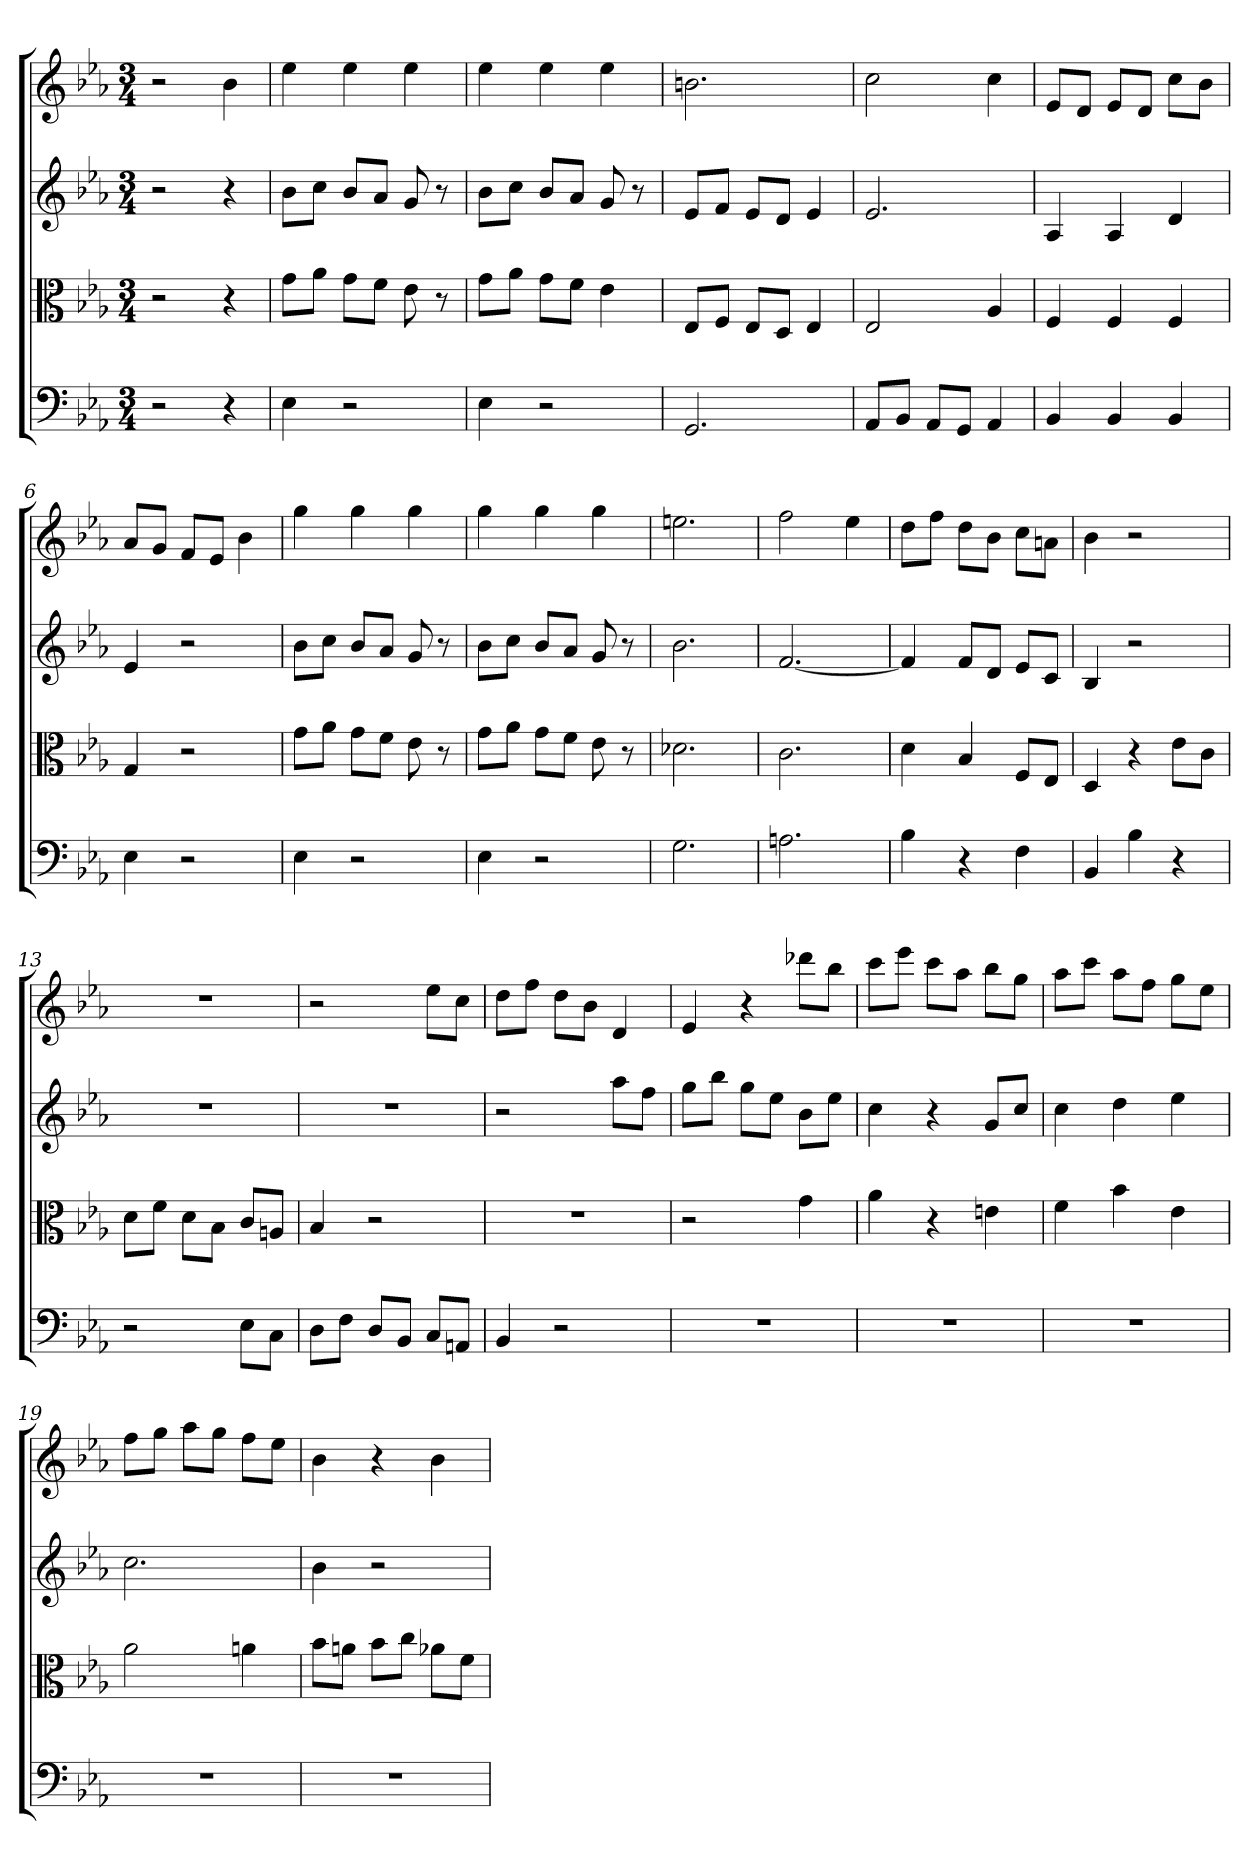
**kern	**kern	**kern	**kern
*part4	*part3	*part2	*part1
*staff4	*staff3	*staff2	*staff1
*clefF4	*clefC3	*	*
*k[b-e-a-]	*k[b-e-a-]	*k[b-e-a-]	*k[b-e-a-]
*E-:	*E-:	*E-:	*E-:
*M3/4	*M3/4	*M3/4	*M3/4
=	=	=	=
2r	2r	2r	2r
4r	4r	4r	4b-
=1	=1	=1	=1
4E-	8g\L	8b-L	4ee-
.	8a-\J	8ccJ	.
2r	8g\L	8b-L	4ee-
.	8f\J	8a-J	.
.	8e-	8g	4ee-
.	8r	8r	.
=2	=2	=2	=2
4E-	8g\L	8b-L	4ee-
.	8a-\J	8ccJ	.
2r	8g\L	8b-L	4ee-
.	8f\J	8a-J	.
.	4e-	8g	4ee-
.	.	8r	.
=3	=3	=3	=3
2.GG	8E-/L	8e-L	2.bn
.	8F/J	8fJ	.
.	8E-/L	8e-L	.
.	8D/J	8dJ	.
.	4E-	4e-	.
=4	=4	=4	=4
8AA-/L	2E-	2.e-	2cc
8BB-/J	.	.	.
8AA-/L	.	.	.
8GG/J	.	.	.
4AA-	4A-	.	4cc
=5	=5	=5	=5
4BB-	4F	4A-	8e-L
.	.	.	8dJ
4BB-	4F	4A-	8e-L
.	.	.	8dJ
4BB-	4F	4d	8ccL
.	.	.	8b-J
=6	=6	=6	=6
4E-	4G	4e-	8a-L
.	.	.	8gJ
2r	2r	2r	8fL
.	.	.	8e-J
.	.	.	4b-
=7	=7	=7	=7
4E-	8g\L	8b-L	4gg
.	8a-\J	8ccJ	.
2r	8g\L	8b-L	4gg
.	8f\J	8a-J	.
.	8e-	8g	4gg
.	8r	8r	.
=8	=8	=8	=8
4E-	8g\L	8b-L	4gg
.	8a-\J	8ccJ	.
2r	8g\L	8b-L	4gg
.	8f\J	8a-J	.
.	8e-	8g	4gg
.	8r	8r	.
=9	=9	=9	=9
2.G	2.d-X	2.b-	2.een
=10	=10	=10	=10
2.An	2.c	[2.f	2ff
.	.	.	4ee-
=11	=11	=11	=11
4B-	4d	4f]	8ddL
.	.	.	8ffJ
4r	4B-	8fL	8ddL
.	.	8dJ	8b-J
4F	8F/L	8e-L	8ccL
.	8E-/J	8cJ	8anJ
=12	=12	=12	=12
4BB-	4D	4B-	4b-
4B-	4r	2r	2r
4r	8e-\L	.	.
.	8c\J	.	.
=13	=13	=13	=13
2r	8d\L	2.r	2.r
.	8f\J	.	.
.	8d\L	.	.
.	8B-\J	.	.
8E-\L	8c/L	.	.
8C\J	8An/J	.	.
=14	=14	=14	=14
8D\L	4B-	2.r	2r
8F\J	.	.	.
8D/L	2r	.	.
8BB-/J	.	.	.
8C/L	.	.	8ee-L
8AAn/J	.	.	8ccJ
=15	=15	=15	=15
4BB-	2.r	2r	8ddL
.	.	.	8ffJ
2r	.	.	8ddL
.	.	.	8b-J
.	.	8aa-L	4d
.	.	8ffJ	.
=16	=16	=16	=16
2.r	2r	8ggL	4e-
.	.	8bb-J	.
.	.	8ggL	4r
.	.	8ee-J	.
.	4g	8b-L	8ddd-XL
.	.	8ee-J	8bb-J
=17	=17	=17	=17
2.r	4a-	4cc	8cccL
.	.	.	8eee-J
.	4r	4r	8cccL
.	.	.	8aa-J
.	4en	8gL	8bb-L
.	.	8ccJ	8ggJ
=18	=18	=18	=18
2.r	4f	4cc	8aa-L
.	.	.	8cccJ
.	4b-	4dd	8aa-L
.	.	.	8ffJ
.	4e-	4ee-	8ggL
.	.	.	8ee-J
=19	=19	=19	=19
2.r	2a-	2.cc	8ffL
.	.	.	8ggJ
.	.	.	8aa-L
.	.	.	8ggJ
.	4an	.	8ffL
.	.	.	8ee-J
=20	=20	=20	=20
2.r	8b-\L	4b-	4b-
.	8an\J	.	.
.	8b-\L	2r	4r
.	8cc\J	.	.
.	8a-X\L	.	4b-
.	8f\J	.	.
=	=	=	=
*-	*-	*-	*-
